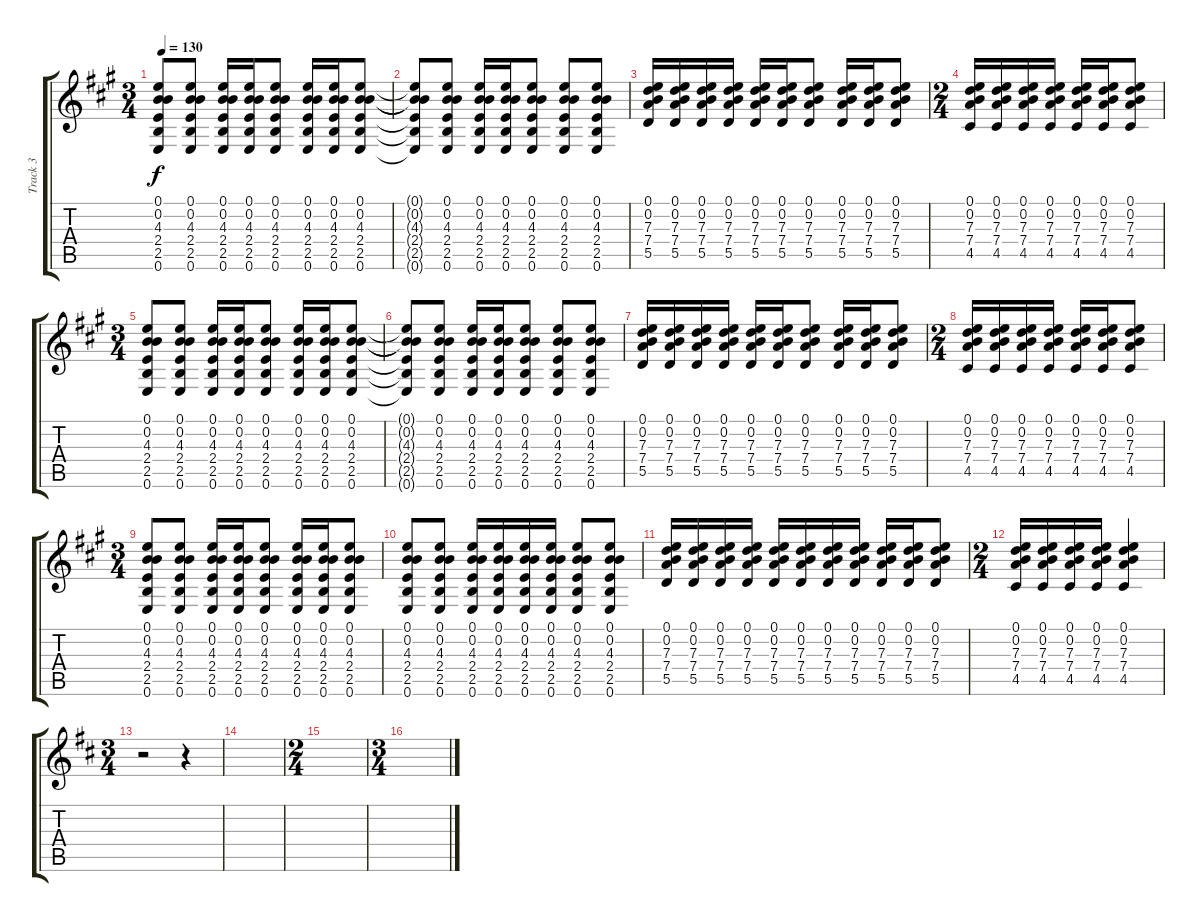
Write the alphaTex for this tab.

\track ("Track 3" "Track 3") {instrument electricguitarclean bank 255}
\staff {score tabs}
\tuning (E4 B3 G3 D3 A2 E2) {hide}
\ts (3 4)
\tempo 130
\clef g2
\ks a
(0.1 0.2 4.3 2.4 2.5 0.6).8{dy f} (0.1 0.2 4.3 2.4 2.5 0.6).8 (0.1 0.2 4.3 2.4 2.5 0.6).16 (0.1 0.2 4.3 2.4 2.5 0.6).16 (0.1 0.2 4.3 2.4 2.5 0.6).8 (0.1 0.2 4.3 2.4 2.5 0.6).16 (0.1 0.2 4.3 2.4 2.5 0.6).16 (0.1 0.2 4.3 2.4 2.5 0.6).8 |
(0.1{t} 0.2{t} 4.3{t} 2.4{t} 2.5{t} 0.6{t}).8 (0.1 0.2 4.3 2.4 2.5 0.6).8 (0.1 0.2 4.3 2.4 2.5 0.6).16 (0.1 0.2 4.3 2.4 2.5 0.6).16 (0.1 0.2 4.3 2.4 2.5 0.6).8 (0.1 0.2 4.3 2.4 2.5 0.6).8 (0.1 0.2 4.3 2.4 2.5 0.6).8 |
(0.1 0.2 7.3 7.4 5.5).16 (0.1 0.2 7.3 7.4 5.5).16 (0.1 0.2 7.3 7.4 5.5).16 (0.1 0.2 7.3 7.4 5.5).16 (0.1 0.2 7.3 7.4 5.5).16 (0.1 0.2 7.3 7.4 5.5).16 (0.1 0.2 7.3 7.4 5.5).8 (0.1 0.2 7.3 7.4 5.5).16 (0.1 0.2 7.3 7.4 5.5).16 (0.1 0.2 7.3 7.4 5.5).8 |
\ts (2 4)
(0.1 0.2 7.3 7.4 4.5).16 (0.1 0.2 7.3 7.4 4.5).16 (0.1 0.2 7.3 7.4 4.5).16 (0.1 0.2 7.3 7.4 4.5).16 (0.1 0.2 7.3 7.4 4.5).16 (0.1 0.2 7.3 7.4 4.5).16 (0.1 0.2 7.3 7.4 4.5).8 |
\ts (3 4)
(0.1 0.2 4.3 2.4 2.5 0.6).8 (0.1 0.2 4.3 2.4 2.5 0.6).8 (0.1 0.2 4.3 2.4 2.5 0.6).16 (0.1 0.2 4.3 2.4 2.5 0.6).16 (0.1 0.2 4.3 2.4 2.5 0.6).8 (0.1 0.2 4.3 2.4 2.5 0.6).16 (0.1 0.2 4.3 2.4 2.5 0.6).16 (0.1 0.2 4.3 2.4 2.5 0.6).8 |
(0.1{t} 0.2{t} 4.3{t} 2.4{t} 2.5{t} 0.6{t}).8 (0.1 0.2 4.3 2.4 2.5 0.6).8 (0.1 0.2 4.3 2.4 2.5 0.6).16 (0.1 0.2 4.3 2.4 2.5 0.6).16 (0.1 0.2 4.3 2.4 2.5 0.6).8 (0.1 0.2 4.3 2.4 2.5 0.6).8 (0.1 0.2 4.3 2.4 2.5 0.6).8 |
(0.1 0.2 7.3 7.4 5.5).16 (0.1 0.2 7.3 7.4 5.5).16 (0.1 0.2 7.3 7.4 5.5).16 (0.1 0.2 7.3 7.4 5.5).16 (0.1 0.2 7.3 7.4 5.5).16 (0.1 0.2 7.3 7.4 5.5).16 (0.1 0.2 7.3 7.4 5.5).8 (0.1 0.2 7.3 7.4 5.5).16 (0.1 0.2 7.3 7.4 5.5).16 (0.1 0.2 7.3 7.4 5.5).8 |
\ts (2 4)
(0.1 0.2 7.3 7.4 4.5).16 (0.1 0.2 7.3 7.4 4.5).16 (0.1 0.2 7.3 7.4 4.5).16 (0.1 0.2 7.3 7.4 4.5).16 (0.1 0.2 7.3 7.4 4.5).16 (0.1 0.2 7.3 7.4 4.5).16 (0.1 0.2 7.3 7.4 4.5).8 |
\ts (3 4)
(0.1 0.2 4.3 2.4 2.5 0.6).8 (0.1 0.2 4.3 2.4 2.5 0.6).8 (0.1 0.2 4.3 2.4 2.5 0.6).16 (0.1 0.2 4.3 2.4 2.5 0.6).16 (0.1 0.2 4.3 2.4 2.5 0.6).8 (0.1 0.2 4.3 2.4 2.5 0.6).16 (0.1 0.2 4.3 2.4 2.5 0.6).16 (0.1 0.2 4.3 2.4 2.5 0.6).8 |
(0.1 0.2 4.3 2.4 2.5 0.6).8 (0.1 0.2 4.3 2.4 2.5 0.6).8 (0.1 0.2 4.3 2.4 2.5 0.6).16 (0.1 0.2 4.3 2.4 2.5 0.6).16 (0.1 0.2 4.3 2.4 2.5 0.6).16 (0.1 0.2 4.3 2.4 2.5 0.6).16 (0.1 0.2 4.3 2.4 2.5 0.6).8 (0.1 0.2 4.3 2.4 2.5 0.6).8 |
(0.1 0.2 7.3 7.4 5.5).16 (0.1 0.2 7.3 7.4 5.5).16 (0.1 0.2 7.3 7.4 5.5).16 (0.1 0.2 7.3 7.4 5.5).16 (0.1 0.2 7.3 7.4 5.5).16 (0.1 0.2 7.3 7.4 5.5).16 (0.1 0.2 7.3 7.4 5.5).16 (0.1 0.2 7.3 7.4 5.5).16 (0.1 0.2 7.3 7.4 5.5).16 (0.1 0.2 7.3 7.4 5.5).16 (0.1 0.2 7.3 7.4 5.5).8 |
\ts (2 4)
(0.1 0.2 7.3 7.4 4.5).16 (0.1 0.2 7.3 7.4 4.5).16 (0.1 0.2 7.3 7.4 4.5).16 (0.1 0.2 7.3 7.4 4.5).16 (0.1 0.2 7.3 7.4 4.5).4 |
\ts (3 4)
\ks d
r.2 r.4 |
|
\ts (2 4)
|
\ts (3 4)
